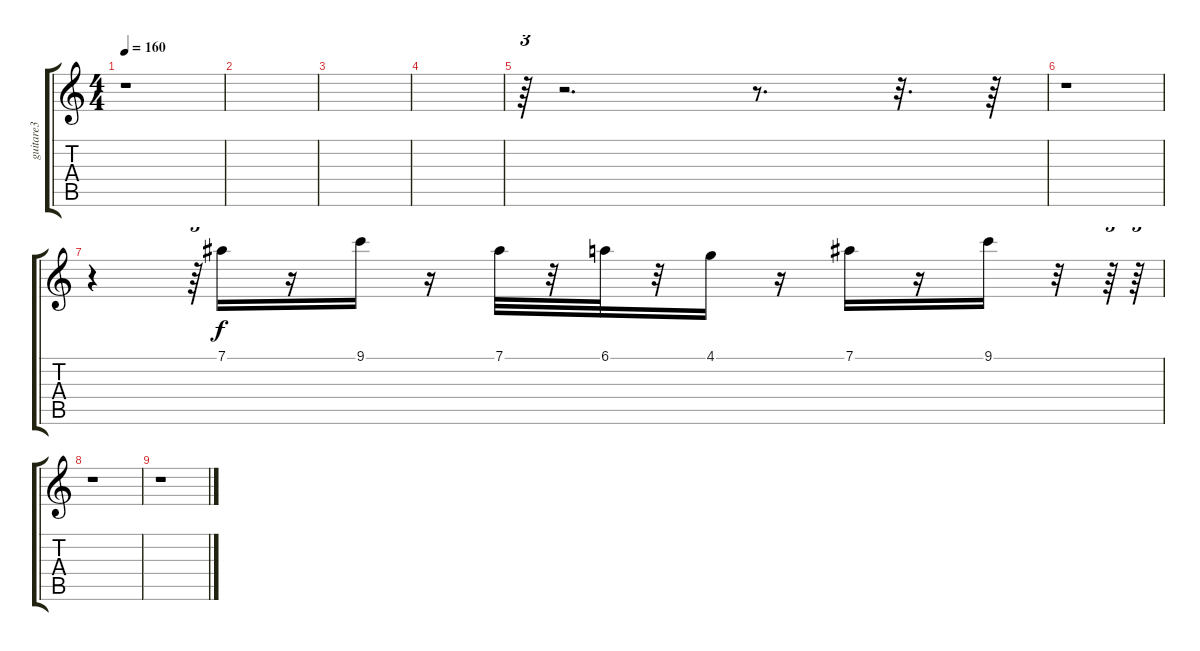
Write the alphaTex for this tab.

\track ("guitare3" "guitare3") {instrument distortionguitar}
\staff {score tabs}
\tuning (Eb4 Bb3 Gb3 Db3 Ab2 Eb2) {hide}
\ts (4 4)
\tempo 160
\clef g2
\ks c
r.1{dy f} |
|
|
|
r.64{tu (3 2)} r.2{d} r.8{d} r.32{d} r.64 |
r.1 |
r.4 r.64{tu (3 2)} 7.1.16 r.16 9.1.16 r.16 7.1.32 r.32 6.1.32 r.32 4.1.16 r.16 7.1.16 r.16 9.1.16 r.32 r.64{tu (3 2)} r.64{tu (3 2)} |
r.1 |
r.1
